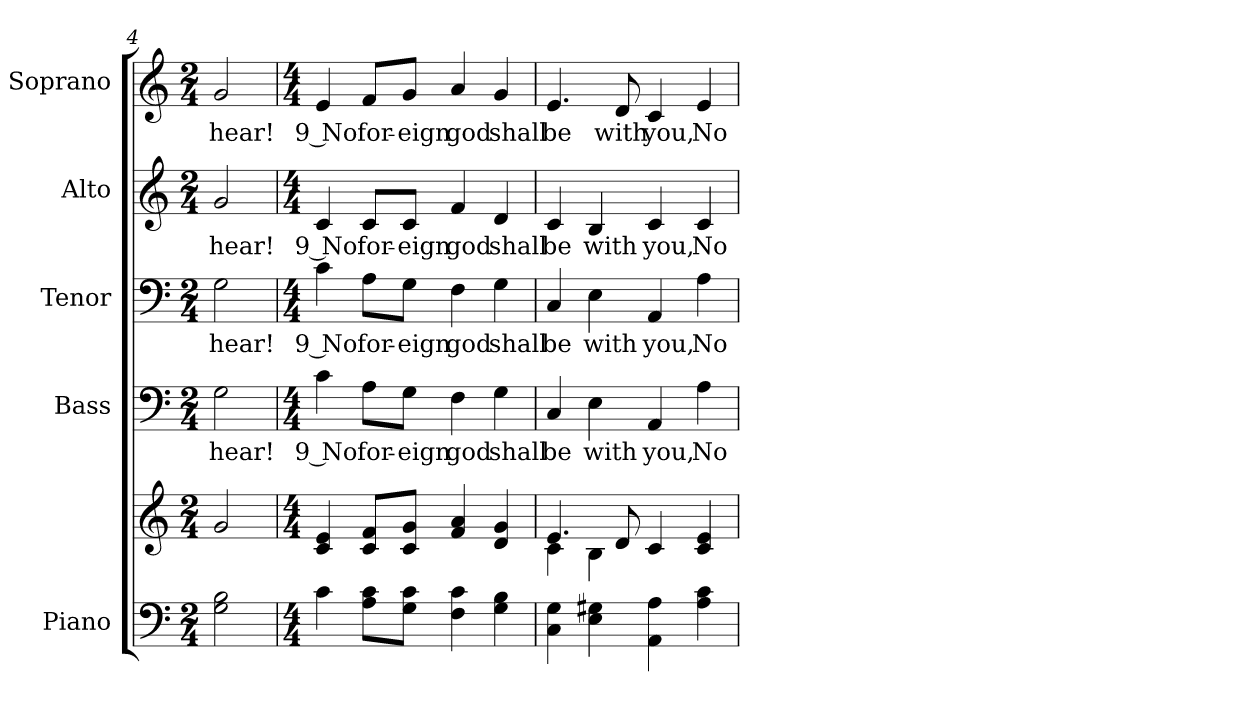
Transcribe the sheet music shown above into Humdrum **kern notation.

**kern	**kern	**kern	**text	**kern	**text	**kern	**text	**kern	**text
*part5	*part5	*part4	*part4	*part3	*part3	*part2	*part2	*part1	*part1
*staff6	*staff5	*staff4	*staff4	*staff3	*staff3	*staff2	*staff2	*staff1	*staff1
*I"Piano	*	*I"Bass	*	*I"Tenor	*	*I"Alto	*	*I"Soprano	*
*I'Pno.	*	*I'B.	*	*I'T.	*	*I'A.	*	*I'S.	*
*clefF4	*clefG2	*clefF4	*	*clefF4	*	*clefG2	*	*clefG2	*
*k[]	*k[]	*k[]	*	*k[]	*	*k[]	*	*k[]	*
*C:	*C:	*C:	*	*C:	*	*C:	*	*C:	*
*M2/4	*M2/4	*M2/4	*	*M2/4	*	*M2/4	*	*M2/4	*
=4	=4	=4	=4	=4	=4	=4	=4	=4	=4
!	!	!	!LO:LY:b:color=#000000	!	!	!	!	!	!
!	!	!	!	!	!LO:LY:b:color=#000000	!	!	!	!
!	!	!	!	!	!	!	!LO:LY:b:color=#000000	!	!
!	!	!	!	!	!	!	!	!	!LO:LY:b:color=#000000
2Gi\ 2Bi	2gi/	2Gi\	hear!	2Gi\	hear!	2gi/	hear!	2gi/	hear!
!!LO:PB:g=z
=5	=5	=5	=5	=5	=5	=5	=5	=5	=5
*M4/4	*M4/4	*M4/4	*	*M4/4	*	*M4/4	*	*M4/4	*
!	!	!	!LO:LY:b:color=#000000	!	!	!	!	!	!
!	!	!	!	!	!LO:LY:b:color=#000000	!	!	!	!
!	!	!	!	!	!	!	!LO:LY:b:color=#000000	!	!
!	!	!	!	!	!	!	!	!	!LO:LY:b:color=#000000
4ci\	4ci/ 4ei	4ci\	9 No	4ci\	9 No	4ci/	9 No	4ei/	9 No
!	!	!	!LO:LY:b:color=#000000	!	!	!	!	!	!
!	!	!	!	!	!LO:LY:b:color=#000000	!	!	!	!
!	!	!	!	!	!	!	!LO:LY:b:color=#000000	!	!
!	!	!	!	!	!	!	!	!	!LO:LY:b:color=#000000
8Ai\ 8ci\L	8ci/ 8fi/L	8Ai\L	for-	8Ai\L	for-	8ci/L	for-	8fi/L	for-
!	!	!	!LO:LY:b:color=#000000	!	!	!	!	!	!
!	!	!	!	!	!LO:LY:b:color=#000000	!	!	!	!
!	!	!	!	!	!	!	!LO:LY:b:color=#000000	!	!
!	!	!	!	!	!	!	!	!	!LO:LY:b:color=#000000
8Gi\ 8ci\J	8ci/ 8gi/J	8Gi\J	-eign	8Gi\J	-eign	8ci/J	-eign	8gi/J	-eign
!	!	!	!LO:LY:b:color=#000000	!	!	!	!	!	!
!	!	!	!	!	!LO:LY:b:color=#000000	!	!	!	!
!	!	!	!	!	!	!	!LO:LY:b:color=#000000	!	!
!	!	!	!	!	!	!	!	!	!LO:LY:b:color=#000000
4Fi\ 4ci	4fi/ 4ai	4Fi\	god	4Fi\	god	4fi/	god	4ai/	god
!	!	!	!LO:LY:b:color=#000000	!	!	!	!	!	!
!	!	!	!	!	!LO:LY:b:color=#000000	!	!	!	!
!	!	!	!	!	!	!	!LO:LY:b:color=#000000	!	!
!	!	!	!	!	!	!	!	!	!LO:LY:b:color=#000000
4Gi\ 4Bi	4di/ 4gi	4Gi\	shall	4Gi\	shall	4di/	shall	4gi/	shall
=6	=6	=6	=6	=6	=6	=6	=6	=6	=6
*	*^	*	*	*	*	*	*	*	*
!	!	!	!	!LO:LY:b:color=#000000	!	!	!	!	!	!
!	!	!	!	!	!	!LO:LY:b:color=#000000	!	!	!	!
!	!	!	!	!	!	!	!	!LO:LY:b:color=#000000	!	!
!	!	!	!	!	!	!	!	!	!	!LO:LY:b:color=#000000
4Ci\ 4Gi	4.ei/	4ci\	4Ci/	be	4Ci/	be	4ci/	be	4.ei/	be
!	!	!	!	!LO:LY:b:color=#000000	!	!	!	!	!	!
!	!	!	!	!	!	!LO:LY:b:color=#000000	!	!	!	!
!	!	!	!	!	!	!	!	!LO:LY:b:color=#000000	!	!
4Ei\ 4G#Xi	.	4Bi\	4Ei\	with	4Ei\	with	4Bi/	with	.	.
!	!	!	!	!	!	!	!	!	!	!LO:LY:b:color=#000000
.	8di/	.	.	.	.	.	.	.	8di/	with
!	!	!	!	!LO:LY:b:color=#000000	!	!	!	!	!	!
!	!	!	!	!	!	!LO:LY:b:color=#000000	!	!	!	!
!	!	!	!	!	!	!	!	!LO:LY:b:color=#000000	!	!
!	!	!	!	!	!	!	!	!	!	!LO:LY:b:color=#000000
4AAi\ 4Ai	4ci/	2ryy	4AAi/	you,	4AAi/	you,	4ci/	you,	4ci/	you,
!	!	!	!	!LO:LY:b:color=#000000	!	!	!	!	!	!
!	!	!	!	!	!	!LO:LY:b:color=#000000	!	!	!	!
!	!	!	!	!	!	!	!	!LO:LY:b:color=#000000	!	!
!	!	!	!	!	!	!	!	!	!	!LO:LY:b:color=#000000
4Ai\ 4ci	4ci/ 4ei	.	4Ai\	No	4Ai\	No	4ci/	No	4ei/	No
*	*v	*v	*	*	*	*	*	*	*	*
=	=	=	=	=	=	=	=	=	=
*-	*-	*-	*-	*-	*-	*-	*-	*-	*-
